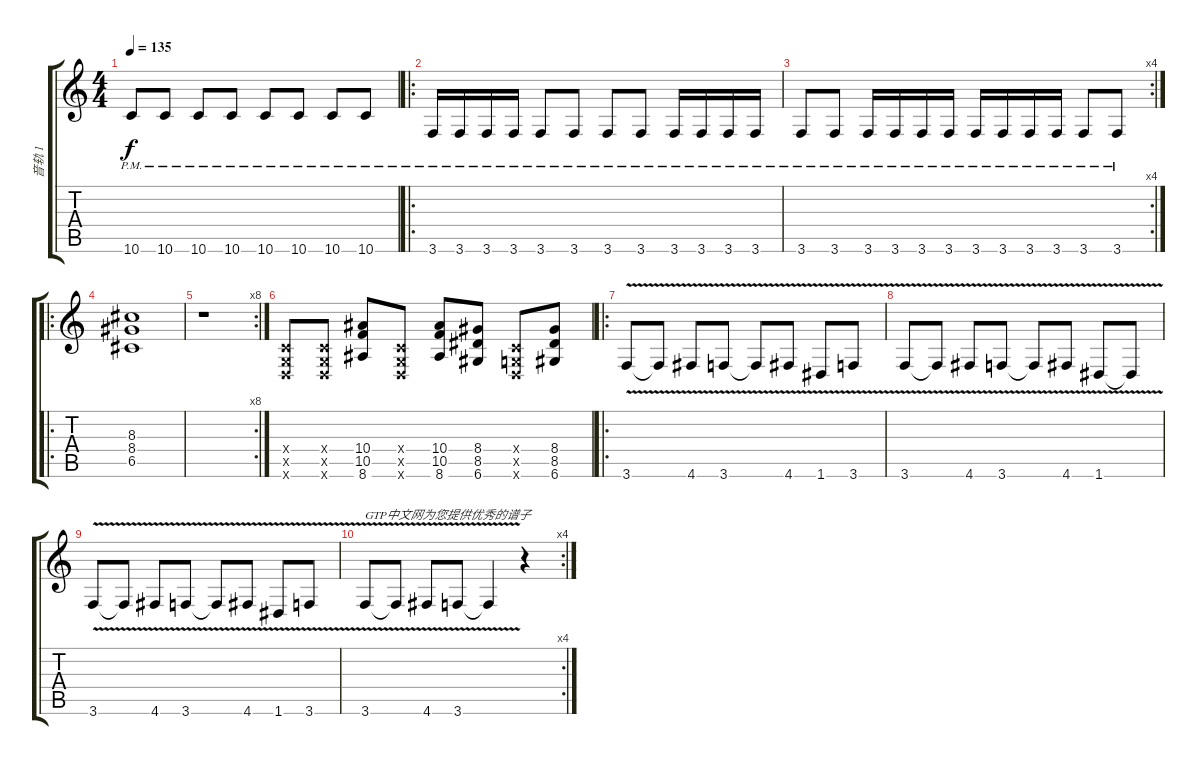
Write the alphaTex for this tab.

\track ("音轨 1" "音轨 1") {instrument distortionguitar}
\staff {score tabs}
\tuning (D4 A3 F3 C3 G2 D2) {hide}
\ts (4 4)
\tempo 135
\clef g2
\ks c
10.6{pm}.8{dy f} 10.6{pm}.8 10.6{pm}.8 10.6{pm}.8 10.6{pm}.8 10.6{pm}.8 10.6{pm}.8 10.6{pm}.8 |
\ro
3.6{pm}.16 3.6{pm}.16 3.6{pm}.16 3.6{pm}.16 3.6{pm}.8 3.6{pm}.8 3.6{pm}.8 3.6{pm}.8 3.6{pm}.16 3.6{pm}.16 3.6{pm}.16 3.6{pm}.16 |
\rc 4
3.6{pm}.8 3.6{pm}.8 3.6{pm}.16 3.6{pm}.16 3.6{pm}.16 3.6{pm}.16 3.6{pm}.16 3.6{pm}.16 3.6{pm}.16 3.6{pm}.16 3.6{pm}.8 3.6{pm}.8 |
\ro
(8.3 8.4 6.5).1 |
\rc 8
r.1 |
(0.4{x} 0.5{x} 0.6{x}).8 (0.4{x} 0.5{x} 0.6{x}).8 (10.4 10.5 8.6).8 (0.4{x} 0.5{x} 0.6{x}).8 (10.4 10.5 8.6).8 (8.4 8.5 6.6).8 (0.4{x} 0.5{x} 0.6{x}).8 (8.4 8.5 6.6).8 |
\ro
3.6{v}.8 3.6{t}.8 4.6{v}.8 3.6{v}.8 3.6{t}.8 4.6{v}.8 1.6{v}.8 3.6{v}.8 |
3.6{v}.8 3.6{t}.8 4.6{v}.8 3.6{v}.8 3.6{t}.8 4.6{v}.8 1.6{v}.8 1.6{t}.8 |
3.6{v}.8 3.6{t}.8 4.6{v}.8 3.6{v}.8 3.6{t}.8 4.6{v}.8 1.6{v}.8 3.6{v}.8 |
\rc 4
3.6{v}.8{txt "GTP中文网为您提供优秀的谱子"} 3.6{t}.8 4.6{v}.8 3.6{v}.8 3.6{t}.4 r.4
